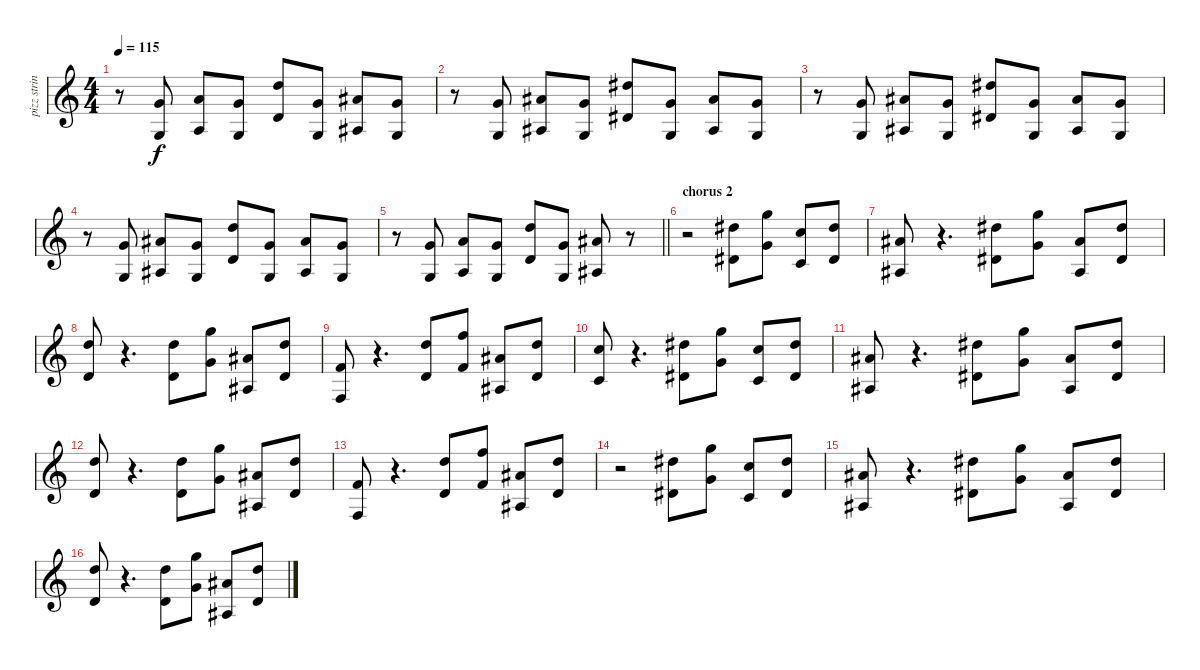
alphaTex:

\track ("pizz strings" "pizz strin") {instrument pizzicatostrings}
\staff {score}
\tuning (E4 B3 G3 D3 A2 E2) {hide}
\ts (4 4)
\tempo 115
\clef g2
\ks c
r.8{dy f} (3.1 0.3).8 (5.1 2.3).8 (3.1 0.3).8 (10.1 3.2).8 (3.1 0.3).8 (6.1 3.3).8 (3.1 0.3).8 |
r.8 (3.1 0.3).8 (6.1 3.3).8 (3.1 0.3).8 (11.1 4.2).8 (3.1 0.3).8 (6.1 3.3).8 (3.1 0.3).8 |
r.8 (3.1 0.3).8 (6.1 3.3).8 (3.1 0.3).8 (11.1 4.2).8 (3.1 0.3).8 (6.1 3.3).8 (3.1 0.3).8 |
r.8 (3.1 0.3).8 (6.1 3.3).8 (3.1 0.3).8 (10.1 3.2).8 (3.1 0.3).8 (6.1 3.3).8 (3.1 0.3).8 |
\barLineRight lightlight
r.8 (3.1 0.3).8 (5.1 2.3).8 (3.1 0.3).8 (10.1 3.2).8 (3.1 0.3).8 (6.1 3.3).8 r.8 |
\section ("" "chorus 2")
r.2 (11.1 4.2).8 (3.1 20.2).8 (8.1 1.2).8 (11.1 4.2).8 |
(6.1 3.3).8 r.4{d} (11.1 4.2).8 (3.1 20.2).8 (6.1 3.3).8 (11.1 4.2).8 |
(10.1 3.2).8 r.4{d} (10.1 3.2).8 (3.1 20.2).8 (6.1 3.3).8 (10.1 3.2).8 |
(1.1 3.4).8 r.4{d} (10.1 3.2).8 (1.1 18.2).8 (6.1 3.3).8 (10.1 3.2).8 |
(8.1 1.2).8 r.4{d} (11.1 4.2).8 (3.1 20.2).8 (8.1 1.2).8 (11.1 4.2).8 |
(6.1 3.3).8 r.4{d} (11.1 4.2).8 (3.1 20.2).8 (6.1 3.3).8 (11.1 4.2).8 |
(10.1 3.2).8 r.4{d} (10.1 3.2).8 (3.1 20.2).8 (6.1 3.3).8 (10.1 3.2).8 |
(1.1 3.4).8 r.4{d} (10.1 3.2).8 (1.1 18.2).8 (6.1 3.3).8 (10.1 3.2).8 |
r.2 (11.1 4.2).8 (3.1 20.2).8 (8.1 1.2).8 (11.1 4.2).8 |
(6.1 3.3).8 r.4{d} (11.1 4.2).8 (3.1 20.2).8 (6.1 3.3).8 (11.1 4.2).8 |
(10.1 3.2).8 r.4{d} (10.1 3.2).8 (3.1 20.2).8 (6.1 3.3).8 (10.1 3.2).8
